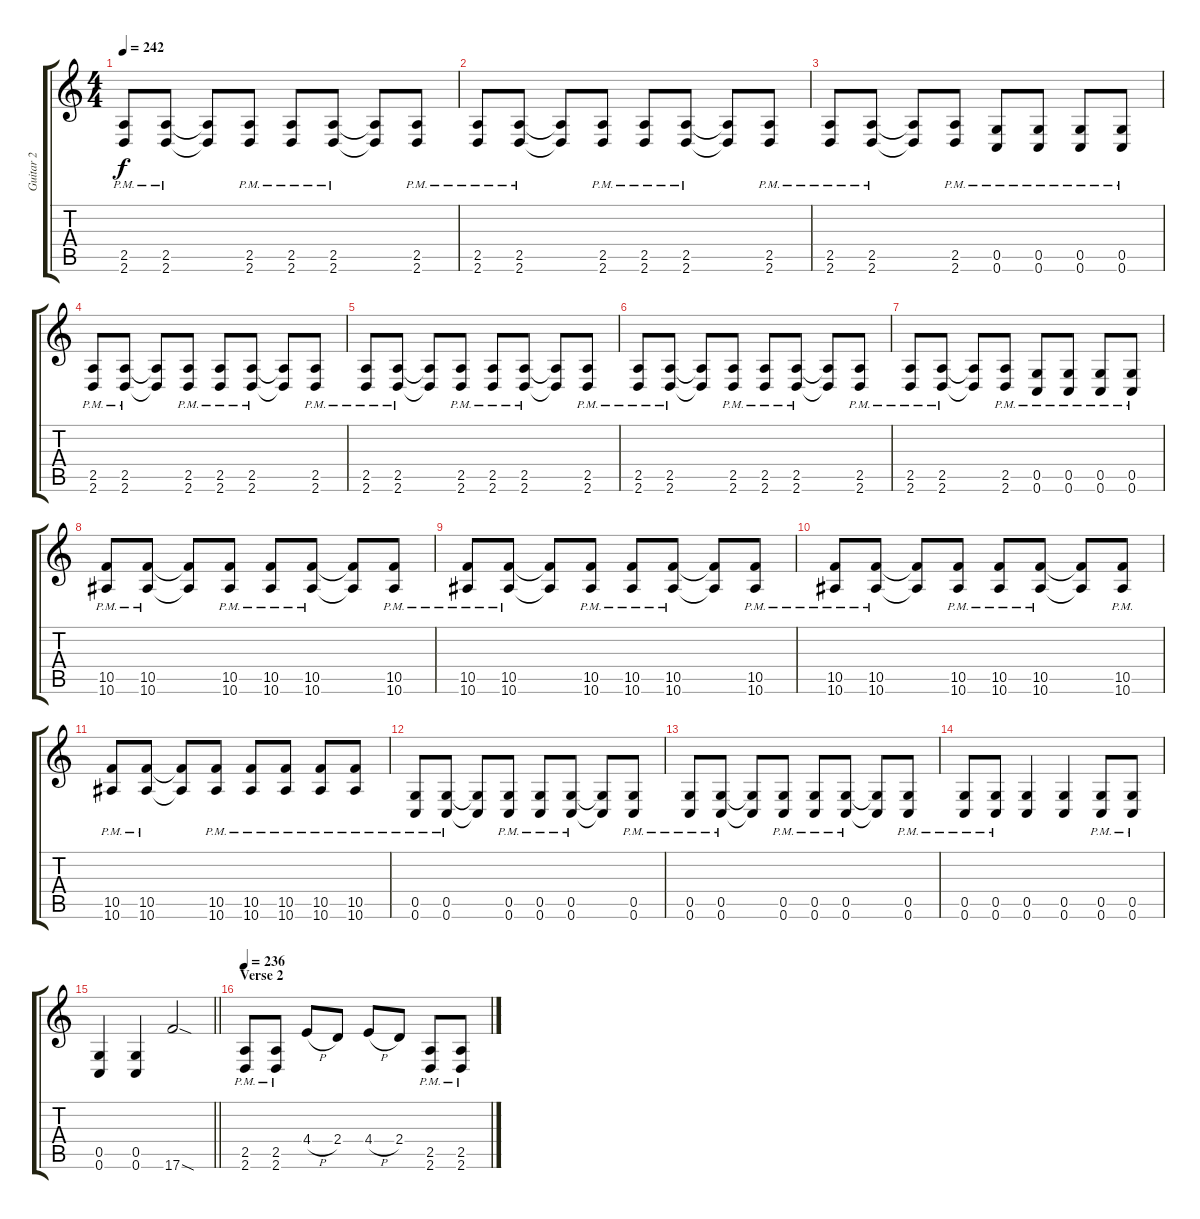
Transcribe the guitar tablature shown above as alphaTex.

\track ("Guitar 2" "Guitar 2") {instrument distortionguitar}
\staff {score tabs}
\tuning (D4 A3 F3 C3 G2 C2) {hide}
\ts (4 4)
\tempo 242
\clef g2
\ks c
(2.5{pm} 2.6{pm}).8{dy f} (2.5{pm} 2.6{pm}).8 (2.5{t} 2.6{t}).8 (2.5{pm} 2.6{pm}).8 (2.5{pm} 2.6{pm}).8 (2.5{pm} 2.6{pm}).8 (2.5{t} 2.6{t}).8 (2.5{pm} 2.6{pm}).8 |
(2.5{pm} 2.6{pm}).8 (2.5{pm} 2.6{pm}).8 (2.5{t} 2.6{t}).8 (2.5{pm} 2.6{pm}).8 (2.5{pm} 2.6{pm}).8 (2.5{pm} 2.6{pm}).8 (2.5{t} 2.6{t}).8 (2.5{pm} 2.6{pm}).8 |
(2.5{pm} 2.6{pm}).8 (2.5{pm} 2.6{pm}).8 (2.5{t} 2.6{t}).8 (2.5{pm} 2.6{pm}).8 (0.5{pm} 0.6{pm}).8 (0.5{pm} 0.6{pm}).8 (0.5{pm} 0.6{pm}).8 (0.5{pm} 0.6{pm}).8 |
(2.5{pm} 2.6{pm}).8 (2.5{pm} 2.6{pm}).8 (2.5{t} 2.6{t}).8 (2.5{pm} 2.6{pm}).8 (2.5{pm} 2.6{pm}).8 (2.5{pm} 2.6{pm}).8 (2.5{t} 2.6{t}).8 (2.5{pm} 2.6{pm}).8 |
(2.5{pm} 2.6{pm}).8 (2.5{pm} 2.6{pm}).8 (2.5{t} 2.6{t}).8 (2.5{pm} 2.6{pm}).8 (2.5{pm} 2.6{pm}).8 (2.5{pm} 2.6{pm}).8 (2.5{t} 2.6{t}).8 (2.5{pm} 2.6{pm}).8 |
(2.5{pm} 2.6{pm}).8 (2.5{pm} 2.6{pm}).8 (2.5{t} 2.6{t}).8 (2.5{pm} 2.6{pm}).8 (2.5{pm} 2.6{pm}).8 (2.5{pm} 2.6{pm}).8 (2.5{t} 2.6{t}).8 (2.5{pm} 2.6{pm}).8 |
(2.5{pm} 2.6{pm}).8 (2.5{pm} 2.6{pm}).8 (2.5{t} 2.6{t}).8 (2.5{pm} 2.6{pm}).8 (0.5{pm} 0.6{pm}).8 (0.5{pm} 0.6{pm}).8 (0.5{pm} 0.6{pm}).8 (0.5{pm} 0.6{pm}).8 |
(10.5{pm} 10.6{pm}).8 (10.5{pm} 10.6{pm}).8 (10.5{t} 10.6{t}).8 (10.5{pm} 10.6{pm}).8 (10.5{pm} 10.6{pm}).8 (10.5{pm} 10.6{pm}).8 (10.5{t} 10.6{t}).8 (10.5{pm} 10.6{pm}).8 |
(10.5{pm} 10.6{pm}).8 (10.5{pm} 10.6{pm}).8 (10.5{t} 10.6{t}).8 (10.5{pm} 10.6{pm}).8 (10.5{pm} 10.6{pm}).8 (10.5{pm} 10.6{pm}).8 (10.5{t} 10.6{t}).8 (10.5{pm} 10.6{pm}).8 |
(10.5{pm} 10.6{pm}).8 (10.5{pm} 10.6{pm}).8 (10.5{t} 10.6{t}).8 (10.5{pm} 10.6{pm}).8 (10.5{pm} 10.6{pm}).8 (10.5{pm} 10.6{pm}).8 (10.5{t} 10.6{t}).8 (10.5{pm} 10.6{pm}).8 |
(10.5{pm} 10.6{pm}).8 (10.5{pm} 10.6{pm}).8 (10.5{t} 10.6{t}).8 (10.5{pm} 10.6{pm}).8 (10.5{pm} 10.6{pm}).8 (10.5{pm} 10.6{pm}).8 (10.5{pm} 10.6{pm}).8 (10.5{pm} 10.6{pm}).8 |
(0.5{pm} 0.6{pm}).8 (0.5{pm} 0.6{pm}).8 (0.5{t} 0.6{t}).8 (0.5{pm} 0.6{pm}).8 (0.5{pm} 0.6{pm}).8 (0.5{pm} 0.6{pm}).8 (0.5{t} 0.6{t}).8 (0.5{pm} 0.6{pm}).8 |
(0.5{pm} 0.6{pm}).8 (0.5{pm} 0.6{pm}).8 (0.5{t} 0.6{t}).8 (0.5{pm} 0.6{pm}).8 (0.5{pm} 0.6{pm}).8 (0.5{pm} 0.6{pm}).8 (0.5{t} 0.6{t}).8 (0.5{pm} 0.6{pm}).8 |
(0.5{pm} 0.6{pm}).8 (0.5{pm} 0.6{pm}).8 (0.5 0.6).4 (0.5 0.6).4 (0.5{pm} 0.6{pm}).8 (0.5{pm} 0.6{pm}).8 |
\barLineRight lightlight
(0.5 0.6).4 (0.5 0.6).4 17.6{sod}.2 |
\section ("" "Verse 2")
\tempo 236
(2.5{pm} 2.6{pm}).8 (2.5{pm} 2.6{pm}).8 4.4{h}.8 2.4.8 4.4{h}.8 2.4.8 (2.5{pm} 2.6{pm}).8 (2.5{pm} 2.6{pm}).8
